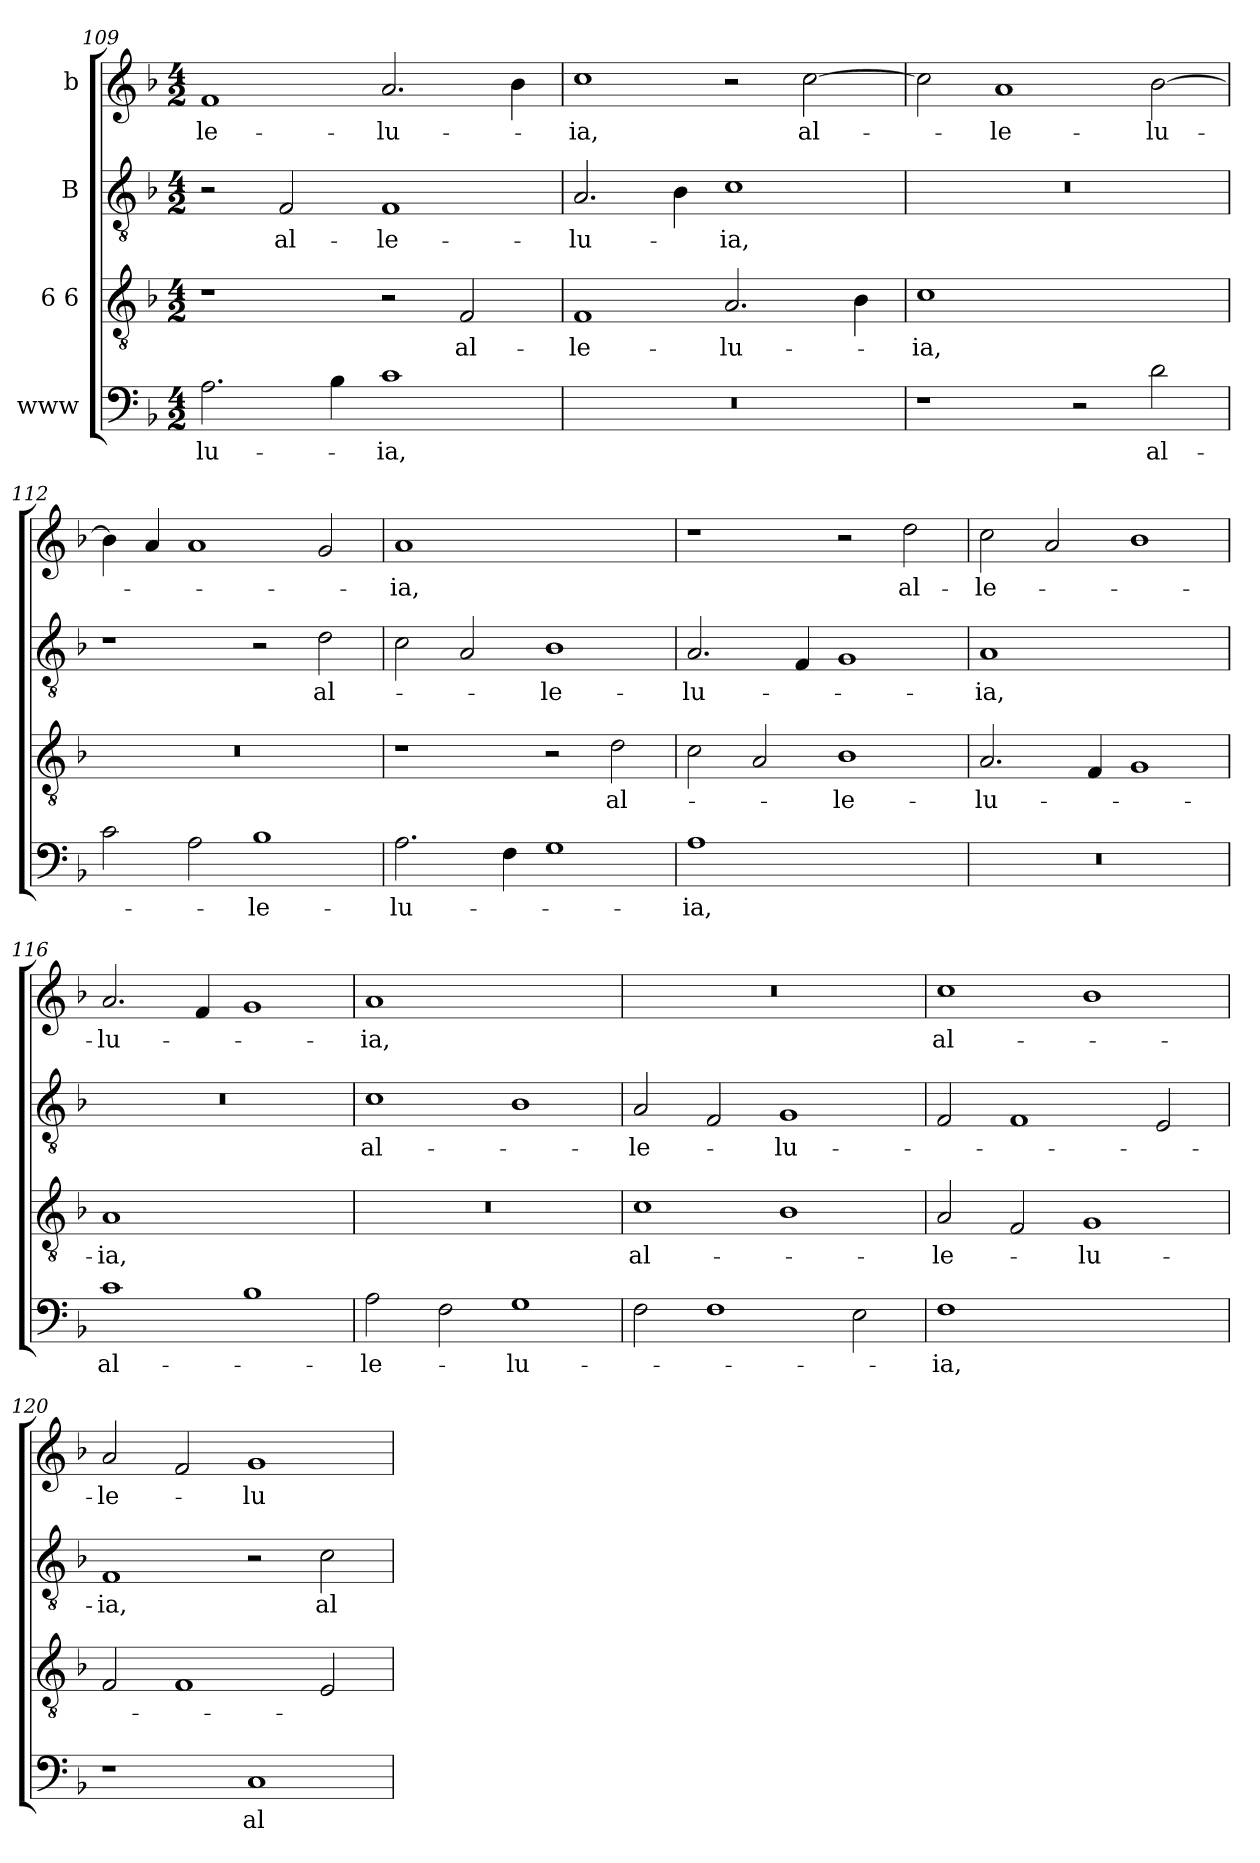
**kern	**text	**kern	**text	**kern	**text	**kern	**text
*part4	*part4	*part3	*part3	*part2	*part2	*part1	*part1
*staff4	*staff4	*staff3	*staff3	*staff2	*staff2	*staff1	*staff1
*I"www	*	*I"6 6	*	*I"B	*	*I"b	*
*clefF4	*	*clefGv2	*	*clefGv2	*	*clefG2	*
*k[b-]	*	*k[b-]	*	*k[b-]	*	*k[b-]	*
*M4/2	*	*M4/2	*	*M4/2	*	*M4/2	*
=109	=109	=109	=109	=109	=109	=109	=109
!	!LO:LY:b	!	!	!	!	!	!LO:LY:b
2.A\	-lu-	1r	.	2r	.	1f	-le-
!	!	!	!	!	!LO:LY:b	!	!
.	.	.	.	2F/	al-	.	.
4B-\	.	.	.	.	.	.	.
!	!LO:LY:b	!	!	!	!LO:LY:b	!	!LO:LY:b
1c	-ia,	2r	.	1F	-le-	2.a/	-lu-
!	!	!	!LO:LY:b	!	!	!	!
.	.	2F/	al-	.	.	.	.
.	.	.	.	.	.	4b-\	.
!!LO:PB:g=z
=110	=110	=110	=110	=110	=110	=110	=110
!	!	!	!LO:LY:b	!	!LO:LY:b	!	!LO:LY:b
0r	.	1F	-le-	2.A/	-lu-	1cc	-ia,
.	.	.	.	4B-\	.	.	.
!	!	!	!LO:LY:b	!	!LO:LY:b	!	!
.	.	2.A/	-lu-	1c	-ia,	2r	.
!	!	!	!	!	!	!	!LO:LY:b
.	.	.	.	.	.	[2cc\	al-
.	.	4B-\	.	.	.	.	.
=111	=111	=111	=111	=111	=111	=111	=111
!	!	!	!LO:LY:b	!	!	!	!
1r	.	1c	-ia,	0r	.	2cc\]	.
!	!	!	!	!	!	!	!LO:LY:b
.	.	.	.	.	.	1a	-le-
2r	.	1ryy	.	.	.	.	.
!	!LO:LY:b	!	!	!	!	!	!LO:LY:b
2d\	al-	.	.	.	.	[2b-\	-lu-
=112	=112	=112	=112	=112	=112	=112	=112
2c\	.	0r	.	1r	.	4b-\]	.
.	.	.	.	.	.	4a/	.
2A\	.	.	.	.	.	1a	.
!	!LO:LY:b	!	!	!	!	!	!
1B-	-le-	.	.	2r	.	.	.
!	!	!	!	!	!LO:LY:b	!	!
.	.	.	.	2d\	al-	2g/	.
=113	=113	=113	=113	=113	=113	=113	=113
!	!LO:LY:b	!	!	!	!	!	!LO:LY:b
2.A\	-lu-	1r	.	2c\	.	1a	-ia,
.	.	.	.	2A/	.	.	.
4F\	.	.	.	.	.	.	.
!	!	!	!	!	!LO:LY:b	!	!
1G	.	2r	.	1B-	-le-	1ryy	.
!	!	!	!LO:LY:b	!	!	!	!
.	.	2d\	al-	.	.	.	.
=114	=114	=114	=114	=114	=114	=114	=114
!	!LO:LY:b	!	!	!	!LO:LY:b	!	!
1A	-ia,	2c\	.	2.A/	-lu-	1r	.
.	.	2A/	.	.	.	.	.
.	.	.	.	4F/	.	.	.
!	!	!	!LO:LY:b	!	!	!	!
1ryy	.	1B-	-le-	1G	.	2r	.
!	!	!	!	!	!	!	!LO:LY:b
.	.	.	.	.	.	2dd\	al-
!!LO:LB:g=z
=115	=115	=115	=115	=115	=115	=115	=115
!	!	!	!LO:LY:b	!	!LO:LY:b	!	!LO:LY:b
0r	.	2.A/	-lu-	1A	-ia,	2cc\	-le-
.	.	.	.	.	.	2a/	.
.	.	4F/	.	.	.	.	.
.	.	1G	.	1ryy	.	1b-	.
=116	=116	=116	=116	=116	=116	=116	=116
!	!LO:LY:b	!	!LO:LY:b	!	!	!	!LO:LY:b
1c	al-	1A	-ia,	0r	.	2.a/	-lu-
.	.	.	.	.	.	4f/	.
1B-	.	1ryy	.	.	.	1g	.
=117	=117	=117	=117	=117	=117	=117	=117
!	!LO:LY:b	!	!	!	!LO:LY:b	!	!LO:LY:b
2A\	-le-	0r	.	1c	al-	1a	-ia,
2F\	.	.	.	.	.	.	.
!	!LO:LY:b	!	!	!	!	!	!
1G	-lu-	.	.	1B-	.	1ryy	.
=118	=118	=118	=118	=118	=118	=118	=118
!	!	!	!LO:LY:b	!	!LO:LY:b	!	!
2F\	.	1c	al-	2A/	-le-	0r	.
1F	.	.	.	2F/	.	.	.
!	!	!	!	!	!LO:LY:b	!	!
.	.	1B-	.	1G	-lu-	.	.
2E\	.	.	.	.	.	.	.
=119	=119	=119	=119	=119	=119	=119	=119
!	!LO:LY:b	!	!LO:LY:b	!	!	!	!LO:LY:b
1F	-ia,	2A/	-le-	2F/	.	1cc	al-
.	.	2F/	.	1F	.	.	.
!	!	!	!LO:LY:b	!	!	!	!
1ryy	.	1G	-lu-	.	.	1b-	.
.	.	.	.	2E/	.	.	.
=120	=120	=120	=120	=120	=120	=120	=120
!	!	!	!	!	!LO:LY:b	!	!LO:LY:b
1r	.	2F/	.	1F	-ia,	2a/	-le-
.	.	1F	.	.	.	2f/	.
!	!LO:LY:b	!	!	!	!	!	!LO:LY:b
1C	al-	.	.	2r	.	1g	-lu-
!	!	!	!	!	!LO:LY:b	!	!
.	.	2E/	.	2c\	al-	.	.
=	=	=	=	=	=	=	=
*-	*-	*-	*-	*-	*-	*-	*-
